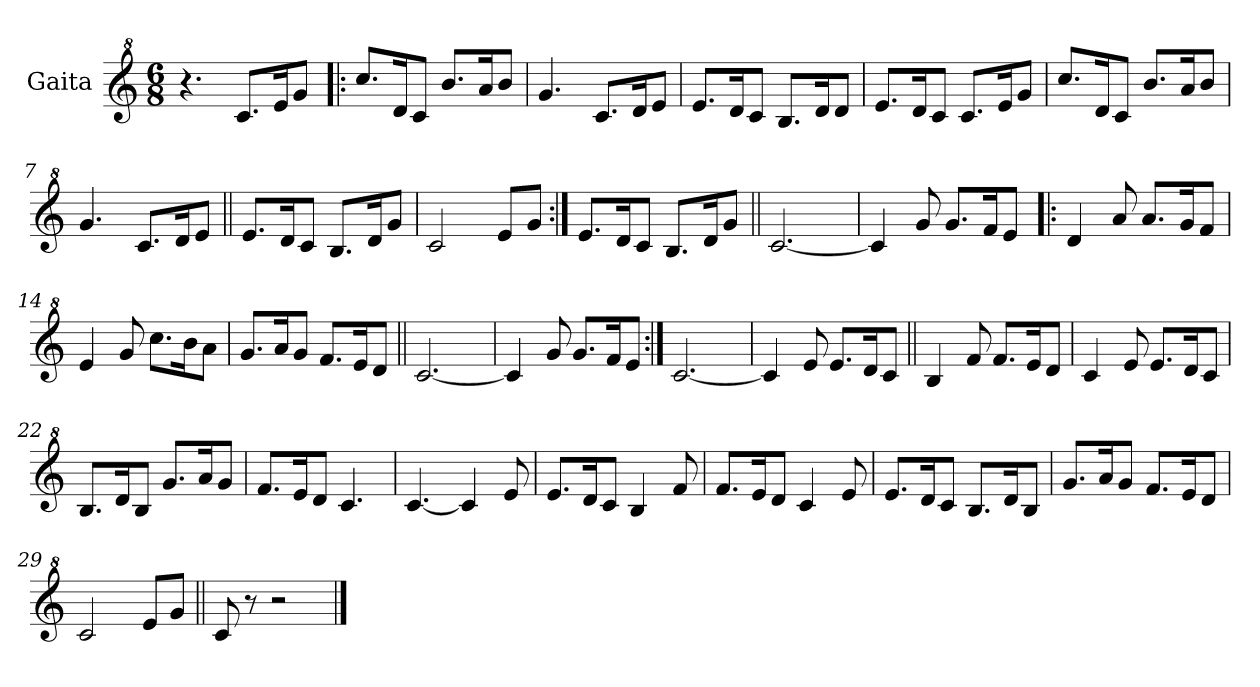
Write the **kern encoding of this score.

**kern
*part1
*staff1
*I"Gaita
*clefG^2
*k[]
*M6/8
*MM180
=1
4.r
8.cc/L
16ee/K
8gg/J
=2!|:
8.ccc/L
16dd/K
8cc/J
8.bb/L
16aa/K
8bb/J
=3
4.gg/
8.cc/L
16dd/K
8ee/J
=4
8.ee/L
16dd/K
8cc/J
8.b/L
16dd/K
8dd/J
=5
8.ee/L
16dd/K
8cc/J
8.cc/L
16ee/K
8gg/J
=6
8.ccc/L
16dd/K
8cc/J
8.bb/L
16aa/K
8bb/J
!!LO:LB:g=z
=7
4.gg/
8.cc/L
16dd/K
8ee/J
=8||
8.ee/L
16dd/K
8cc/J
8.b/L
16dd/K
8gg/J
=9
2cc/
8ee/L
8gg/J
=10:|!
8.ee/L
16dd/K
8cc/J
8.b/L
16dd/K
8gg/J
=11||
[2.cc/
=12
4cc/]
8gg/
8.gg/L
16ff/K
8ee/J
=13!|:
4dd/
8aa/
8.aa/L
16gg/K
8ff/J
!!LO:LB:g=z
=14
4ee/
8gg/
8.ccc\L
16bb\K
8aa\J
=15
8.gg/L
16aa/K
8gg/J
8.ff/L
16ee/K
8dd/J
=16||
[2.cc/
=17
4cc/]
8gg/
8.gg/L
16ff/K
8ee/J
=18:|!
[2.cc/
=19
4cc/]
8ee/
8.ee/L
16dd/K
8cc/J
=20||
4b/
8ff/
8.ff/L
16ee/K
8dd/J
!!LO:LB:g=z
=21
4cc/
8ee/
8.ee/L
16dd/K
8cc/J
=22
8.b/L
16dd/K
8b/J
8.gg/L
16aa/K
8gg/J
=23
8.ff/L
16ee/K
8dd/J
4.cc/
=24
[4.cc/
4cc/]
8ee/
=25
8.ee/L
16dd/K
8cc/J
4b/
8ff/
=26
8.ff/L
16ee/K
8dd/J
4cc/
8ee/
!!LO:LB:g=z
=27
8.ee/L
16dd/K
8cc/J
8.b/L
16dd/K
8b/J
=28
8.gg/L
16aa/K
8gg/J
8.ff/L
16ee/K
8dd/J
=29
2cc/
8ee/L
8gg/J
=30||
8cc/
8r
2r
==
*-
